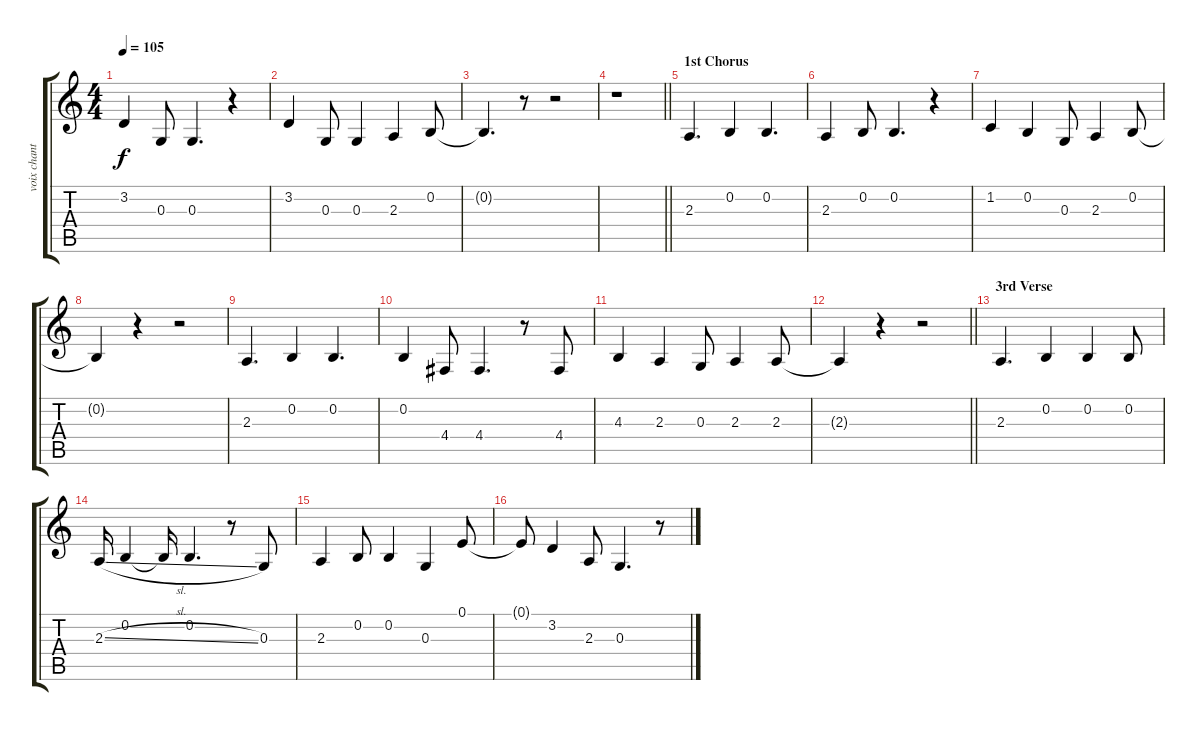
\track ("voix chant" "voix chant") {instrument lead2sawtooth}
\staff {score tabs}
\tuning (E4 B3 G3 D3 A2 E2) {hide}
\ts (4 4)
\tempo 105
\clef g2
\ks c
3.2.4{dy f} 0.3.8 0.3.4{d} r.4 |
3.2.4 0.3.8 0.3.4 2.3.4 0.2.8 |
0.2{t}.4{d} r.8 r.2 |
\barLineRight lightlight
r.1 |
\section ("" "1st Chorus")
2.3.4{d} 0.2.4 0.2.4{d} |
2.3.4 0.2.8 0.2.4{d} r.4 |
1.2.4 0.2.4 0.3.8 2.3.4 0.2.8 |
0.2{t}.4 r.4 r.2 |
2.3.4{d} 0.2.4 0.2.4{d} |
0.2.4 4.4.8 4.4.4{d} r.8 4.4.8 |
4.3.4 2.3.4 0.3.8 2.3.4 2.3.8 |
\barLineRight lightlight
2.3{t}.4 r.4 r.2 |
\section ("" "3rd Verse")
2.3.4{d} 0.2.4 0.2.4 0.2.8 |
2.3{sl}.16 0.2.4 0.2{t}.16 0.2.4{d} r.8 0.3.8 |
2.3.4 0.2.8 0.2.4 0.3.4 0.1.8 |
0.1{t}.8 3.2.4 2.3.8 0.3.4{d} r.8
